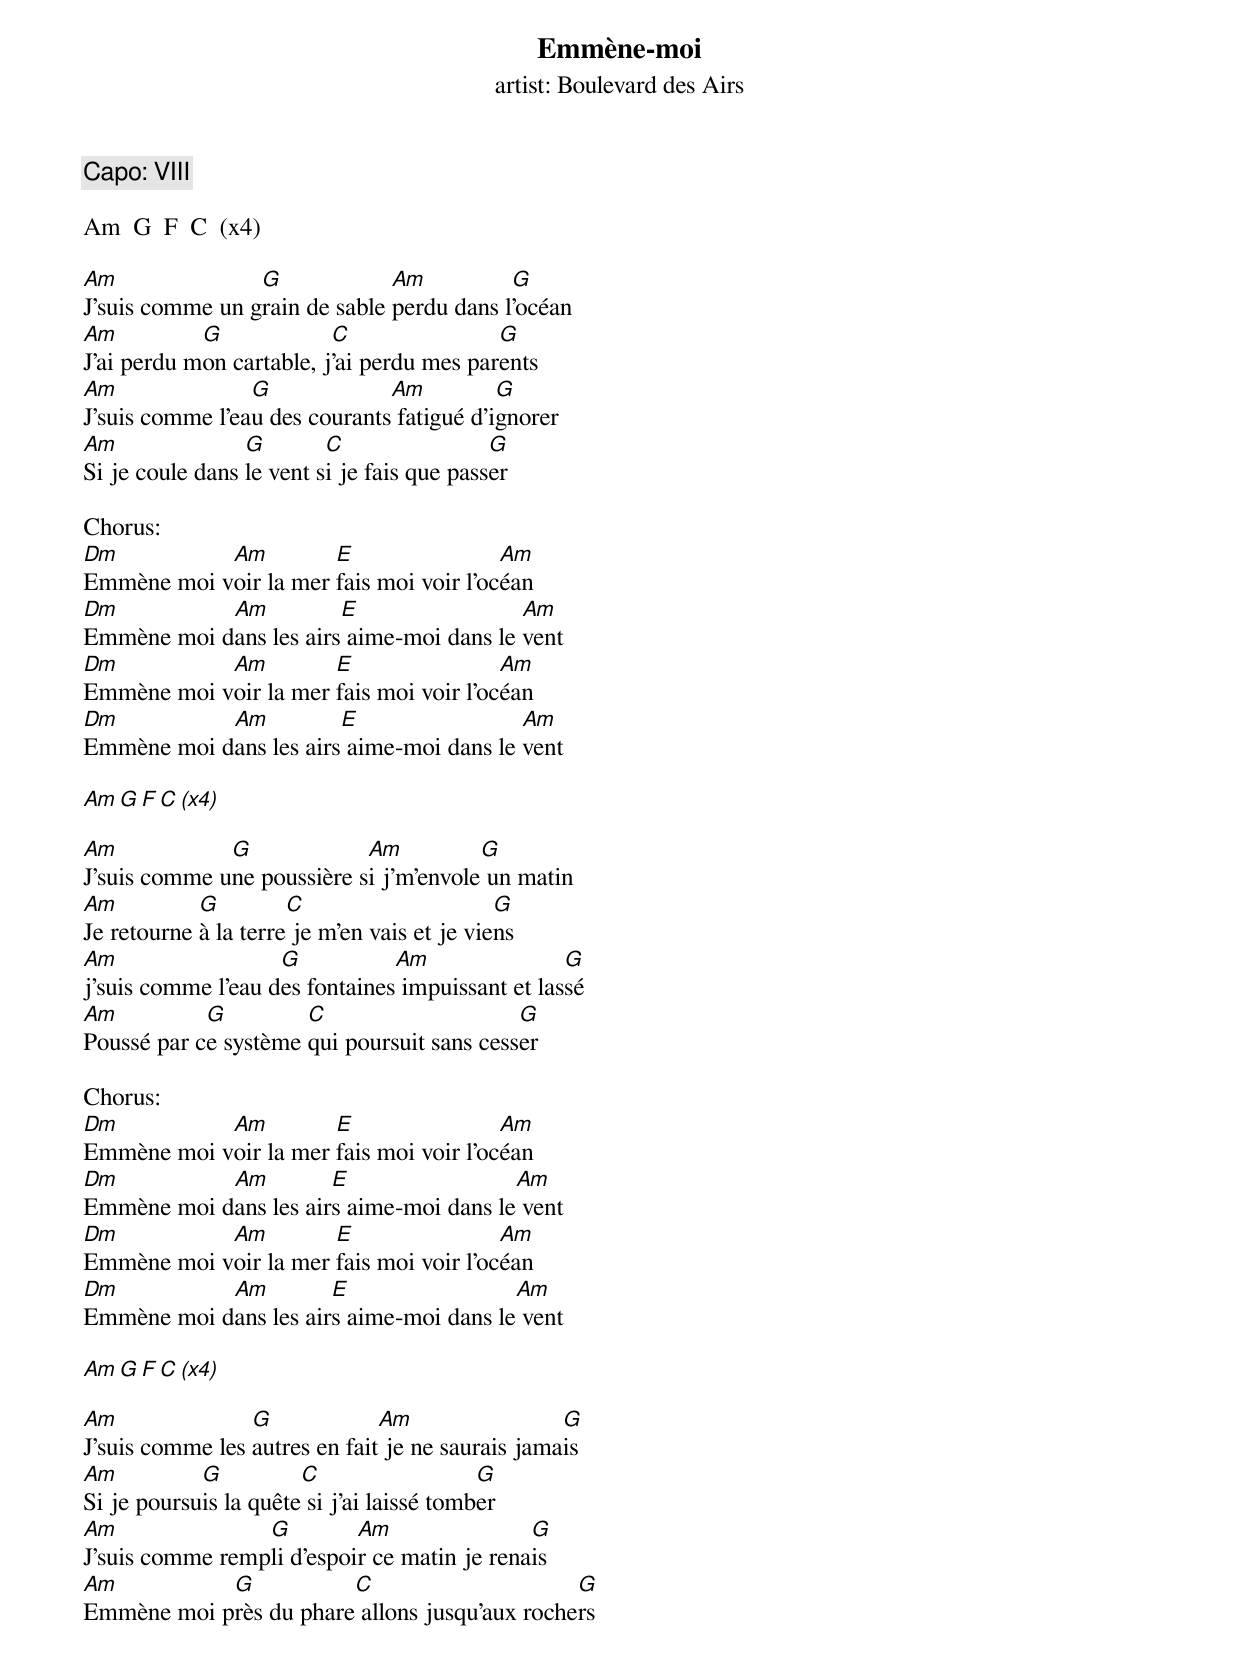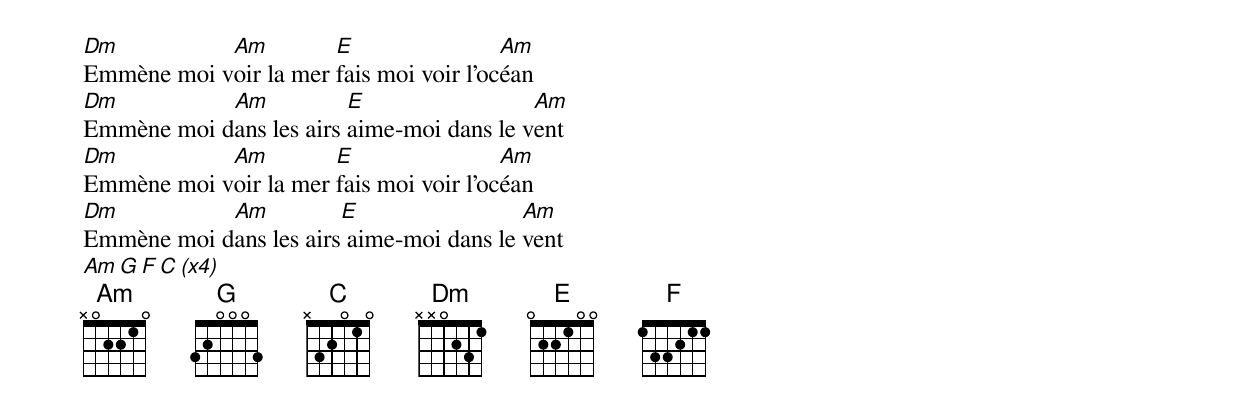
Emmène-moi
artist: Boulevard des Airs
Capo: VIII

Am  G  F  C  (x4)

Am               G             Am          G
J'suis comme un grain de sable perdu dans l'océan
Am          G             C                G
J'ai perdu mon cartable, j'ai perdu mes parents
Am               G             Am          G
J'suis comme l'eau des courants fatigué d'ignorer
Am               G        C                 G
Si je coule dans le vent si je fais que passer

Chorus:
Dm          Am         E                 Am
Emmène moi voir la mer fais moi voir l'océan
Dm          Am          E                 Am
Emmène moi dans les airs aime-moi dans le vent
Dm          Am         E                 Am
Emmène moi voir la mer fais moi voir l'océan
Dm          Am          E                 Am
Emmène moi dans les airs aime-moi dans le vent

Am  G  F  C  (x4)

Am            G             Am          G
J'suis comme une poussière si j'm'envole un matin
Am          G         C                      G
Je retourne à la terre je m'en vais et je viens
Am                  G           Am                G
j'suis comme l'eau des fontaines impuissant et lassé
Am          G         C                     G
Poussé par ce système qui poursuit sans cesser

Chorus:
Dm          Am         E                 Am
Emmène moi voir la mer fais moi voir l'océan
Dm          Am         E                 Am
Emmène moi dans les airs aime-moi dans le vent
Dm          Am         E                 Am
Emmène moi voir la mer fais moi voir l'océan
Dm          Am         E                 Am
Emmène moi dans les airs aime-moi dans le vent

Am  G  F  C  (x4)

Am               G             Am                 G
J'suis comme les autres en fait je ne saurais jamais
Am          G          C                   G
Si je poursuis la quête si j'ai laissé tomber
Am               G         Am                G
J'suis comme rempli d'espoir ce matin je renais
Am          G           C                      G
Emmène moi près du phare allons jusqu'aux rochers
Dm          Am         E                 Am
Emmène moi voir la mer fais moi voir l'océan
Dm          Am           E                 Am
Emmène moi dans les airs aime-moi dans le vent
Dm          Am         E                 Am
Emmène moi voir la mer fais moi voir l'océan
Dm          Am          E                 Am
Emmène moi dans les airs aime-moi dans le vent
Am  G  F  C  (x4)
